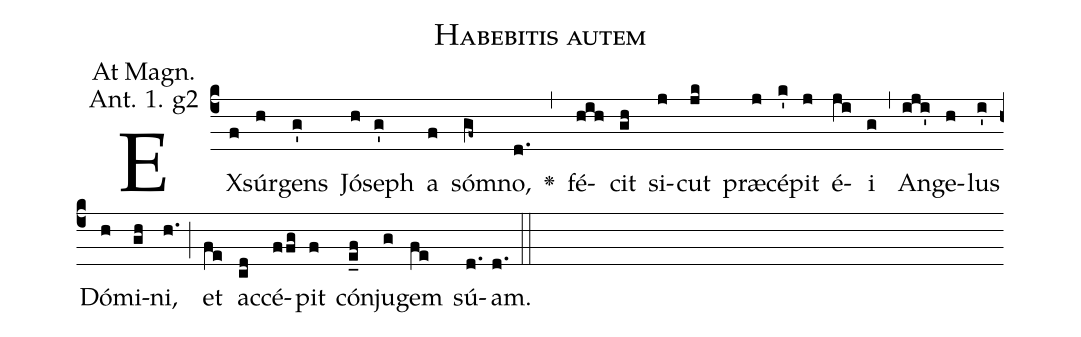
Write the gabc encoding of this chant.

name: Habebitis autem;
office-part: Magnificat Antiphon;
mode: 1g2;
annotation: At Magn.;
annotation: Ant. 1. g2;
%%
% The syntax in this part is called gabc. Please refer to http://home.gna.org/gregorio/gabc/#basis

(c4)EX(f)súr(h)gens(g') Jó(h)seph(g') a(f) sóm(gf~)no,(d.) <v>\greheightstar</v>(,) fé(hih)cit(gh) si(j)cut(jk) præ(j)cé(k')pit(j) é(ji)i(g) (,) An(iji')ge(h)lus(i') Dó(h)mi(gh)ni,(h.) (;)
et(fe) ac(cd)cé(ffg)pit(f) cón(e_f)ju(g)gem(fe) sú(d.)am.(d.) (::)

%E(h) u(h) o(g) u(f) a(g) e.(hih.) (::)
